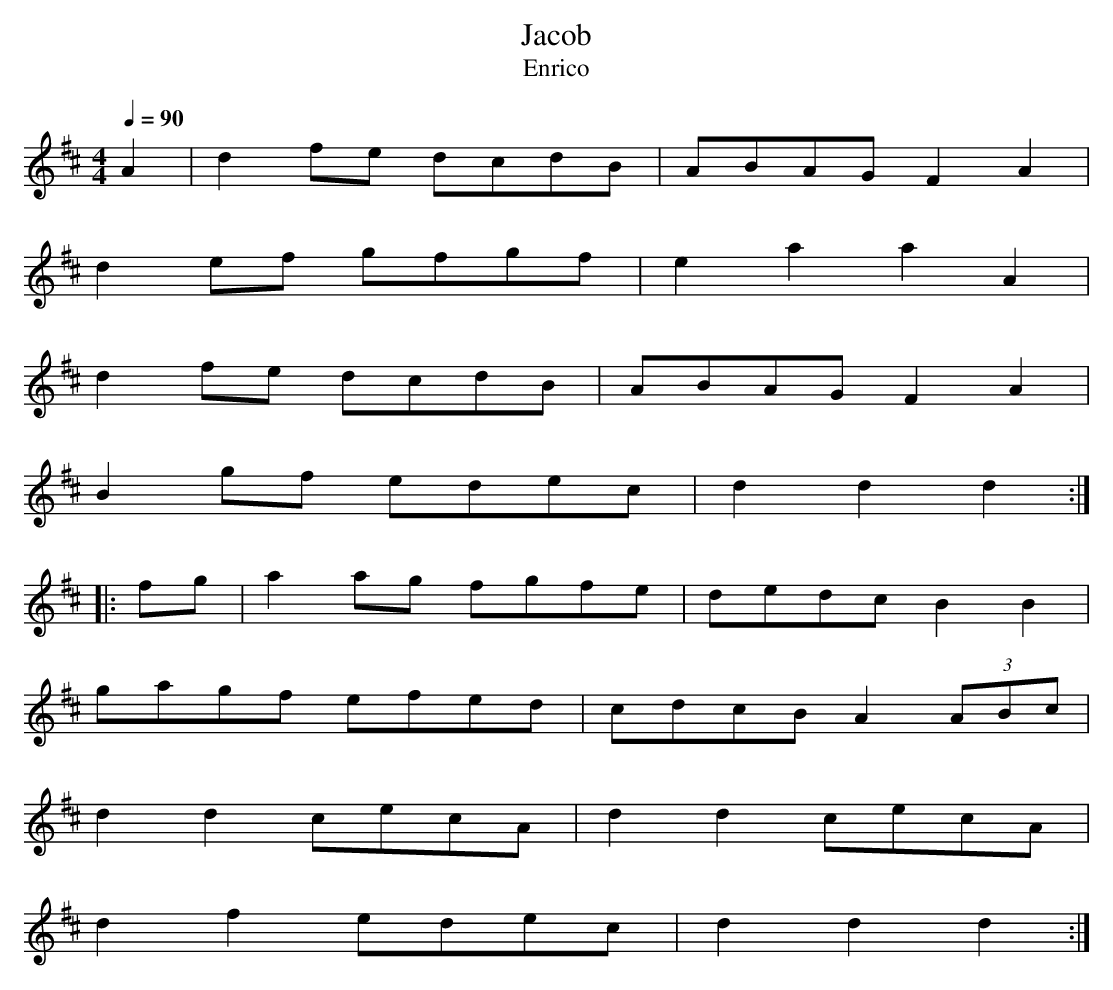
X:1
T:Jacob
T:Enrico
M:4/4
L:1/8
Q:1/4=90
K:D
A2 | d2 fe dcdB | ABAG F2 A2 |
d2 ef gfgf | e2 a2 a2 A2 |
d2 fe dcdB | ABAG F2 A2 |
B2 gf edec | d2 d2 d2 ::
fg | a2 ag fgfe | dedc B2 B2 |
gagf efed | cdcB A2 (3ABc |
d2 d2 cecA | d2 d2 cecA |
d2 f2 edec | d2 d2 d2 :|
